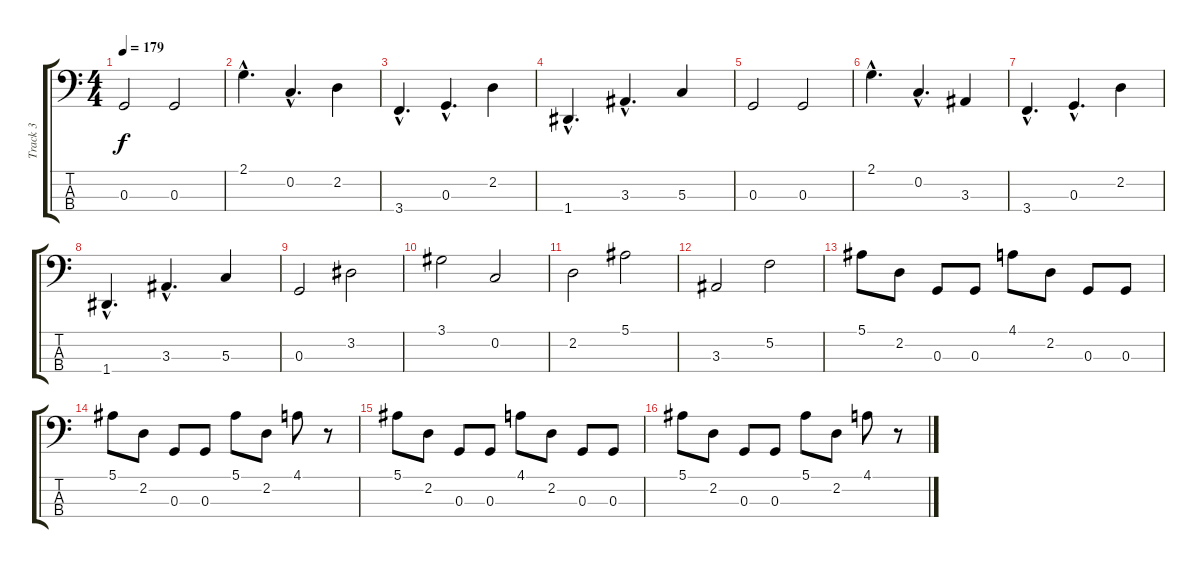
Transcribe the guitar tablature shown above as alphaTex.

\track ("Track 3" "Track 3") {instrument electricbassfinger}
\staff {score tabs}
\tuning (F2 C2 G1 D1) {hide}
\ts (4 4)
\tempo 179
\clef f4
\ks c
0.3.2{dy f} 0.3.2 |
2.1{hac}.4{d} 0.2{hac}.4{d} 2.2.4 |
3.4{hac}.4{d} 0.3{hac}.4{d} 2.2.4 |
1.4{hac}.4{d} 3.3{hac}.4{d} 5.3.4 |
0.3.2 0.3.2 |
2.1{hac}.4{d} 0.2{hac}.4{d} 3.3.4 |
3.4{hac}.4{d} 0.3{hac}.4{d} 2.2.4 |
1.4{hac}.4{d} 3.3{hac}.4{d} 5.3.4 |
0.3.2 3.2.2 |
3.1.2 0.2.2 |
2.2.2 5.1.2 |
3.3.2 5.2.2 |
5.1.8 2.2.8 0.3.8 0.3.8 4.1.8 2.2.8 0.3.8 0.3.8 |
5.1.8 2.2.8 0.3.8 0.3.8 5.1.8 2.2.8 4.1.8 r.8 |
5.1.8 2.2.8 0.3.8 0.3.8 4.1.8 2.2.8 0.3.8 0.3.8 |
5.1.8 2.2.8 0.3.8 0.3.8 5.1.8 2.2.8 4.1.8 r.8
